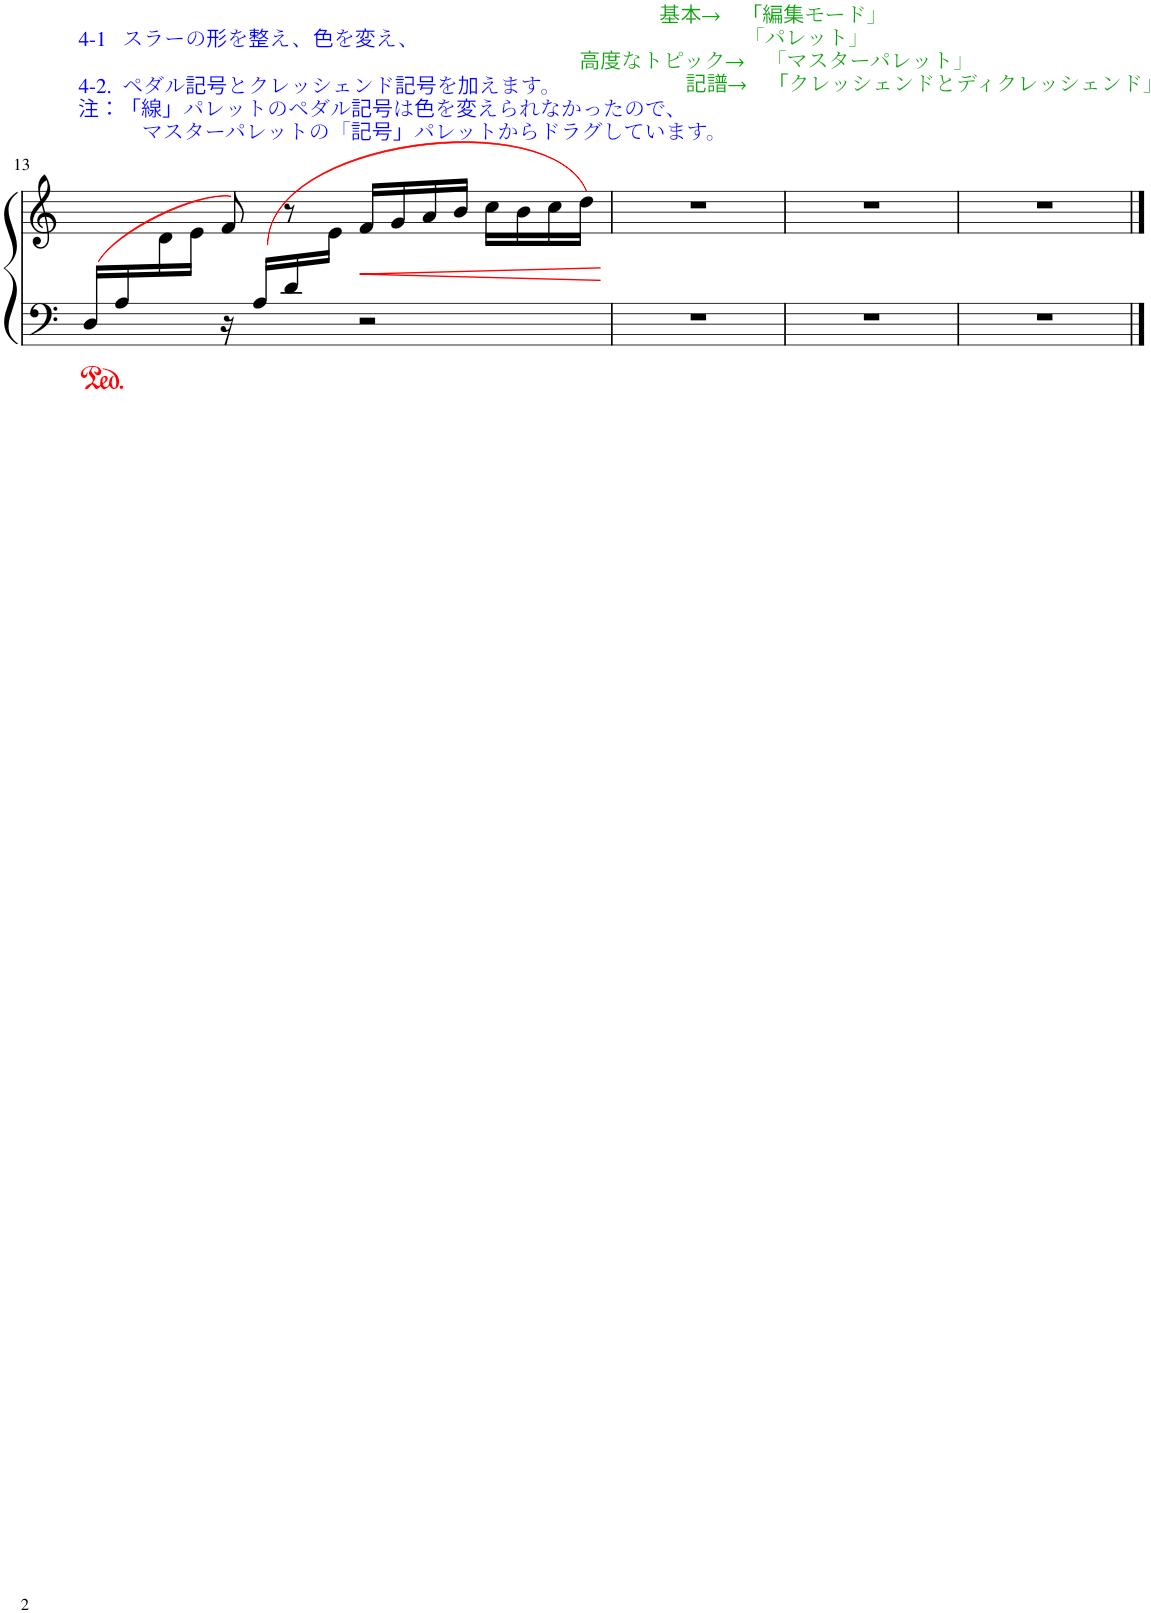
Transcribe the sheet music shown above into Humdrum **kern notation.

**kern	**kern	**dynam
*part1	*part1	*part1
*staff2	*staff1	*staff1/2
*I"Piano	*	*
*I'Pno.	*	*
!!LO:PB:g=z
*clefF4	*clefG2	*
*k[]	*k[]	*
*M4/4	*M4/4	*
=13	=13	=13
*^	*^	*
!	!	!LO:TX:a:color=#0000FF:t=4-1   スラーの形を整え、色を変え、	!	!
!	!	!LO:TX:a:t=4-2.  ペダル記号とクレッシェンド記号を加えます。	!	!
!	!	!LO:TX:a:t=注：「線」パレットのペダル記号は色を変えられなかったので、	!	!
!	!	!LO:TX:a:t=マスターパレットの「記号」パレットからドラグしています。	!	!
!	!	!LO:TX:a:color=#00AA00:t=基本→　「編集モード」	!	!
!	!	!LO:TX:a:t=「パレット」	!	!
!	!	!LO:TX:a:t=高度なトピック→　「マスターパレット」	!	!
!	!	!LO:TX:a:t=記譜→　「クレッシェンドとディクレッシェンド」	!	!
16D/LL	4ryy	8ryy	4..ryy	.
16A/	.	.	.	.
2..ryy	.	16d\	.	.
.	.	16e\JJ	.	.
.	16r	8f/	.	.
.	16A/LL	.	.	.
.	16d/	8r	.	.
.	16ryy	.	16e\JJ	.
!	!	!	!	!LO:HP:b
.	2r	16f/LL	2ryy	<
.	.	16g/	.	.
.	.	16a/	.	.
.	.	16b/JJ	.	.
.	.	16cc\LL	.	.
.	.	16b\	.	.
.	.	16cc\	.	.
.	.	(16dd\JJ	.	.
*v	*v	*	*	*
*	*v	*v	*
.	.	[
=14	=14	=14
1r	1r	.
=15	=15	=15
1r	1r	.
=16	=16	=16
1r	1r	.
==	==	==
*-	*-	*-
